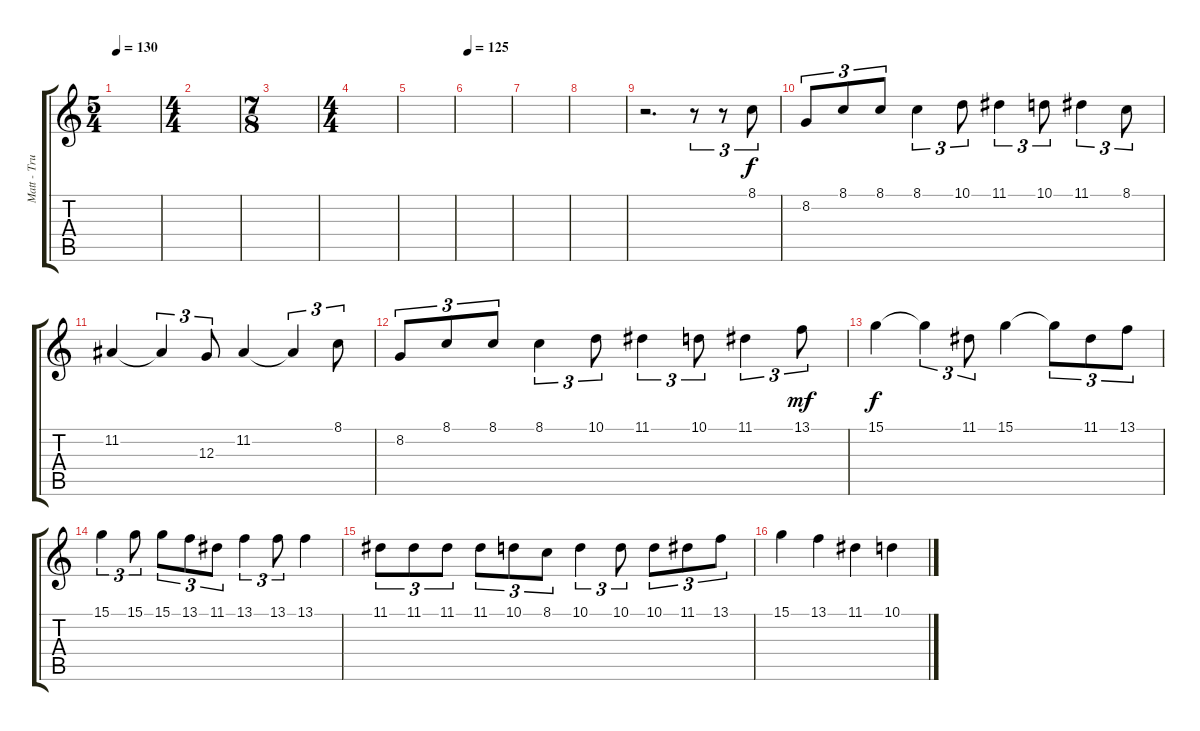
\track ("Matt - Trumpet" "Matt - Tru") {instrument trumpet}
\staff {score tabs}
\tuning (E4 B3 G3 D3 A2 E2) {hide}
\ts (5 4)
\tempo 130
\clef g2
\ks c
|
\ts (4 4)
|
\ts (7 8)
|
\ts (4 4)
|
|
\tempo 125
|
|
|
r.2{d} r.8{tu (3 2)} r.8{tu (3 2)} 8.1.8{tu (3 2)} |
8.2.8{tu (3 2)} 8.1.8{tu (3 2)} 8.1.8{tu (3 2)} 8.1.4{tu (3 2)} 10.1.8{tu (3 2)} 11.1.4{tu (3 2)} 10.1.8{tu (3 2)} 11.1.4{tu (3 2)} 8.1.8{tu (3 2)} |
11.2.4 11.2{t}.4{tu (3 2)} 12.3.8{tu (3 2)} 11.2.4 11.2{t}.4{tu (3 2)} 8.1.8{tu (3 2)} |
8.2.8{tu (3 2)} 8.1.8{tu (3 2)} 8.1.8{tu (3 2)} 8.1.4{tu (3 2)} 10.1.8{tu (3 2)} 11.1.4{tu (3 2)} 10.1.8{tu (3 2)} 11.1.4{tu (3 2)} 13.1.8{tu (3 2) dy mf} |
15.1.4{dy f} 15.1{t}.4{tu (3 2)} 11.1.8{tu (3 2)} 15.1.4 15.1{t}.8{tu (3 2)} 11.1.8{tu (3 2)} 13.1.8{tu (3 2)} |
15.1.4{tu (3 2)} 15.1.8{tu (3 2)} 15.1.8{tu (3 2)} 13.1.8{tu (3 2)} 11.1.8{tu (3 2)} 13.1.4{tu (3 2)} 13.1.8{tu (3 2)} 13.1.4 |
11.1.8{tu (3 2)} 11.1.8{tu (3 2)} 11.1.8{tu (3 2)} 11.1.8{tu (3 2)} 10.1.8{tu (3 2)} 8.1.8{tu (3 2)} 10.1.4{tu (3 2)} 10.1.8{tu (3 2)} 10.1.8{tu (3 2)} 11.1.8{tu (3 2)} 13.1.8{tu (3 2)} |
15.1.4 13.1.4 11.1.4 10.1.4
